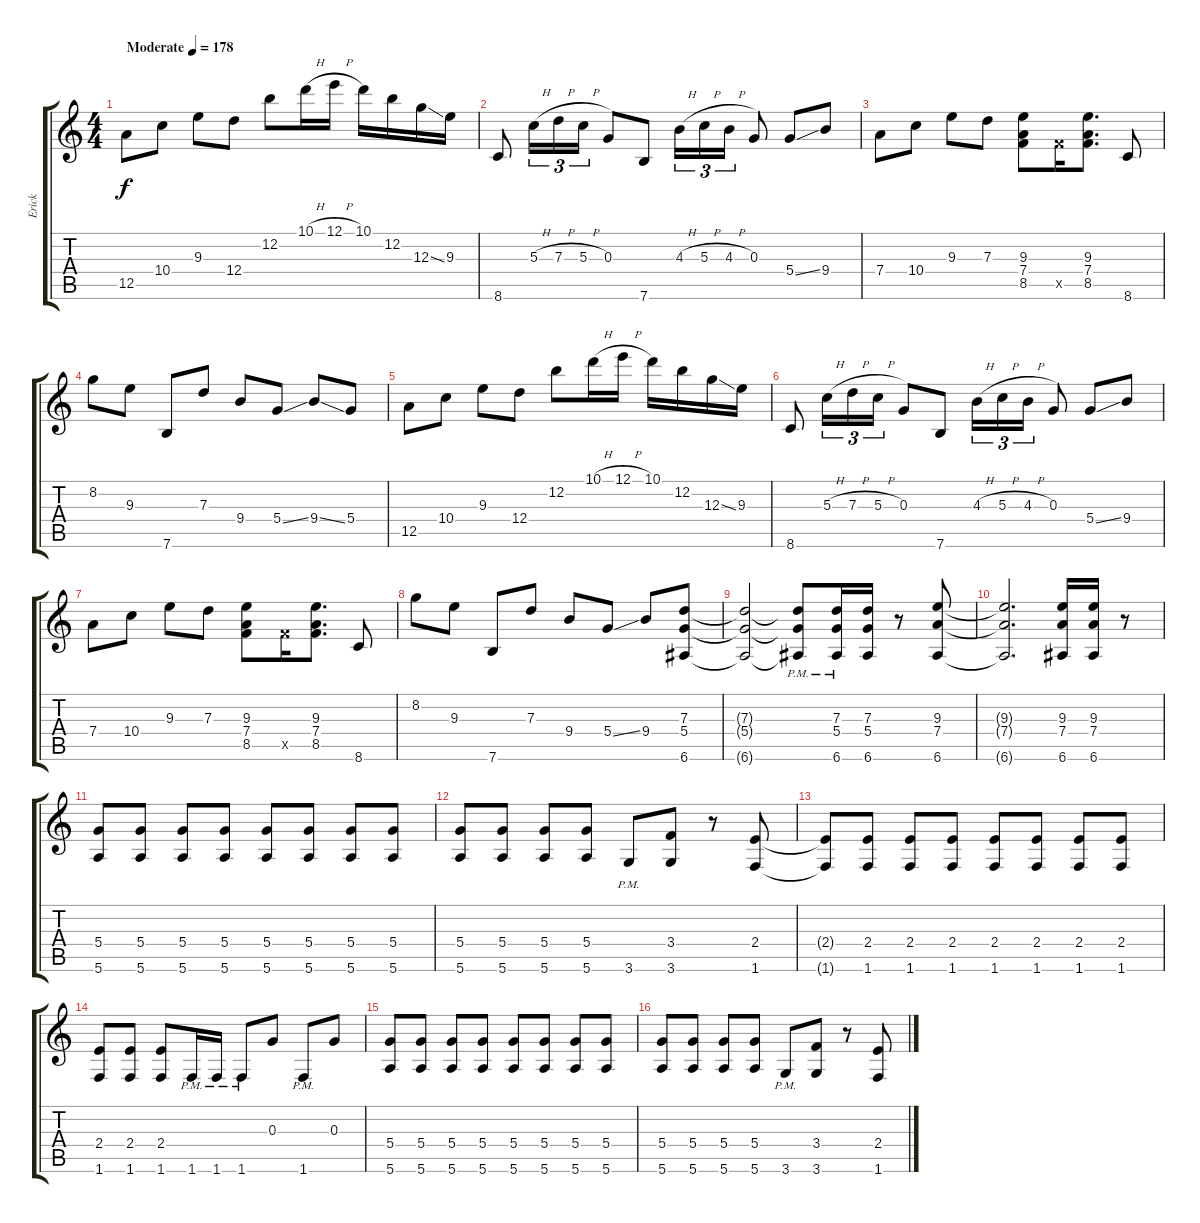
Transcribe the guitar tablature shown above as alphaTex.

\track ("Erick" "Erick") {instrument overdrivenguitar}
\staff {score tabs}
\tuning (E4 B3 G3 D3 A2 E2) {hide}
\ts (4 4)
\tempo (178 "Moderate")
\clef g2
\ks c
12.5.8{dy f instrument overdrivenguitar} 10.4.8 9.3.8 12.4.8 12.2.8 10.1{h}.16 12.1{h}.16 10.1.16 12.2.16 12.3{ss}.16 9.3.16 |
8.6.8 5.3{h}.16{tu (3 2)} 7.3{h}.16{tu (3 2)} 5.3{h}.16{tu (3 2)} 0.3.8 7.6.8 4.3{h}.16{tu (3 2)} 5.3{h}.16{tu (3 2)} 4.3{h}.16{tu (3 2)} 0.3.8 5.4{ss}.8 9.4.8 |
7.4.8 10.4.8 9.3.8 7.3.8 (9.3 7.4 8.5).8 8.5{x}.16 (9.3 7.4 8.5).8{d} 8.6.8 |
8.2.8 9.3.8 7.6.8 7.3.8 9.4.8 5.4{ss}.8 9.4{ss}.8 5.4.8 |
12.5.8 10.4.8 9.3.8 12.4.8 12.2.8 10.1{h}.16 12.1{h}.16 10.1.16 12.2.16 12.3{ss}.16 9.3.16 |
8.6.8 5.3{h}.16{tu (3 2)} 7.3{h}.16{tu (3 2)} 5.3{h}.16{tu (3 2)} 0.3.8 7.6.8 4.3{h}.16{tu (3 2)} 5.3{h}.16{tu (3 2)} 4.3{h}.16{tu (3 2)} 0.3.8 5.4{ss}.8 9.4.8 |
7.4.8 10.4.8 9.3.8 7.3.8 (9.3 7.4 8.5).8 8.5{x}.16 (9.3 7.4 8.5).8{d} 8.6.8 |
8.2.8 9.3.8 7.6.8 7.3.8 9.4.8 5.4{ss}.8 9.4.8 (7.3 5.4 6.6).8 |
(7.3{t} 5.4{t} 6.6{t}).2 (7.3{t} 5.4{t} 6.6{pm t}).8 (7.3 5.4 6.6{pm}).16 (7.3 5.4 6.6).16 r.8 (9.3 7.4 6.6).8 |
(9.3{t} 7.4{t} 6.6{t}).2{d} (9.3 7.4 6.6).16 (9.3 7.4 6.6).16 r.8 |
(5.4 5.6).8 (5.4 5.6).8 (5.4 5.6).8 (5.4 5.6).8 (5.4 5.6).8 (5.4 5.6).8 (5.4 5.6).8 (5.4 5.6).8 |
(5.4 5.6).8 (5.4 5.6).8 (5.4 5.6).8 (5.4 5.6).8 3.6{pm}.8 (3.4 3.6).8 r.8 (2.4 1.6).8 |
(2.4{t} 1.6{t}).8 (2.4 1.6).8 (2.4 1.6).8 (2.4 1.6).8 (2.4 1.6).8 (2.4 1.6).8 (2.4 1.6).8 (2.4 1.6).8 |
(2.4 1.6).8 (2.4 1.6).8 (2.4 1.6).8 1.6{pm}.16 1.6{pm}.16 1.6{pm}.8 0.3.8 1.6{pm}.8 0.3.8 |
(5.4 5.6).8 (5.4 5.6).8 (5.4 5.6).8 (5.4 5.6).8 (5.4 5.6).8 (5.4 5.6).8 (5.4 5.6).8 (5.4 5.6).8 |
(5.4 5.6).8 (5.4 5.6).8 (5.4 5.6).8 (5.4 5.6).8 3.6{pm}.8 (3.4 3.6).8 r.8 (2.4 1.6).8
